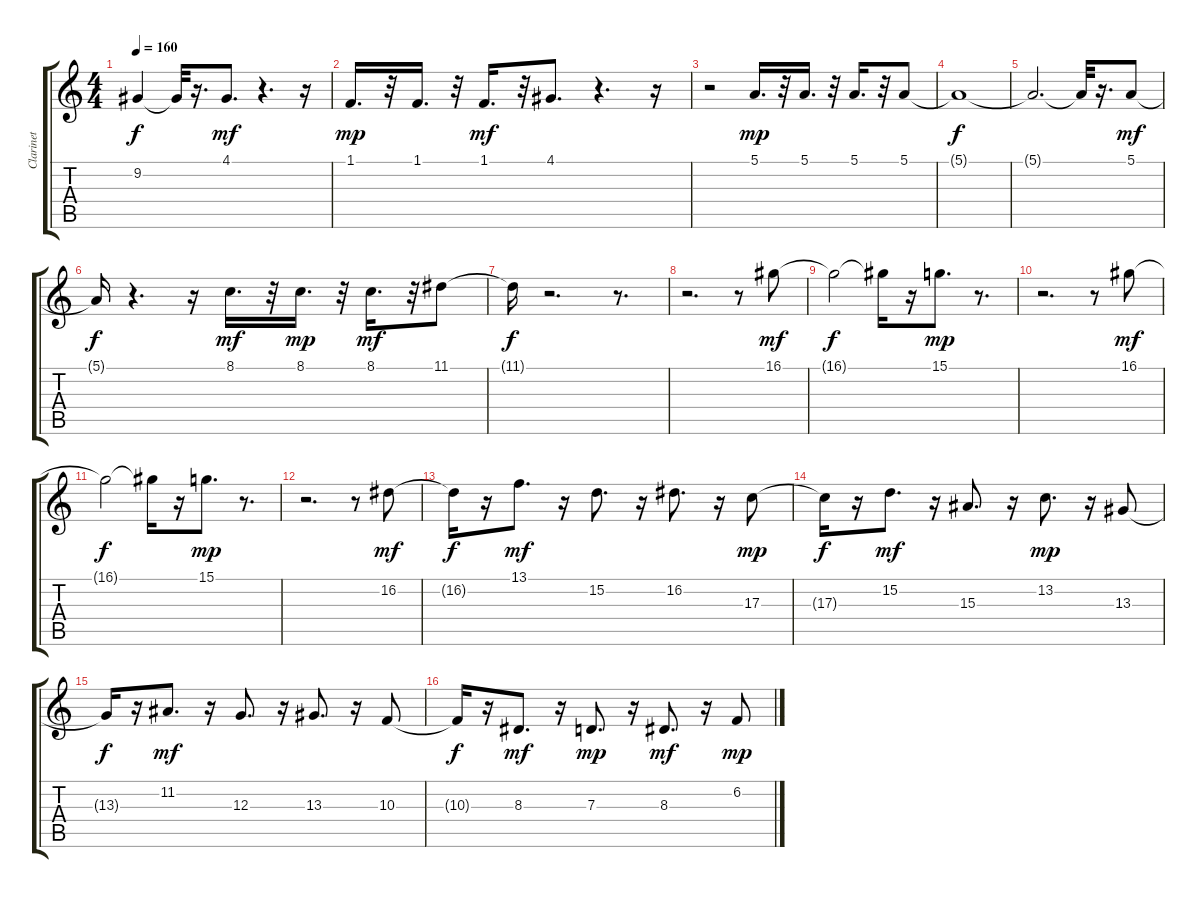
\track ("Clarinet" "Clarinet") {instrument clarinet}
\staff {score tabs}
\tuning (E4 B3 G3 D3 A2 E2) {hide}
\ts (4 4)
\tempo 160
\clef g2
\ks c
9.2{t}.4{dy f} 9.2{t}.32 r.16{d} 4.1.8{d dy mf} r.4{d} r.16 |
1.1.16{d dy mp} r.32 1.1.16{d} r.32 1.1.16{d dy mf} r.32 4.1.8{d} r.4{d} r.16 |
r.2 5.1.16{d dy mp} r.32 5.1.16{d} r.32 5.1.16{d} r.32 5.1.8 |
5.1{t}.1{dy f} |
5.1{t}.2{d} 5.1{t}.32 r.16{d} 5.1.8{dy mf} |
5.1{t}.16{dy f} r.4{d} r.16 8.1.16{d dy mf} r.32 8.1.16{d dy mp} r.32 8.1.16{d dy mf} r.32 11.1.8 |
11.1{t}.16{dy f} r.2{d} r.8{d} |
r.2{d} r.8 16.1.8{dy mf} |
16.1{t}.2{dy f} 16.1{t}.16 r.16 15.1.8{d dy mp} r.8{d} |
r.2{d} r.8 16.1.8{dy mf} |
16.1{t}.2{dy f} 16.1{t}.16 r.16 15.1.8{d dy mp} r.8{d} |
r.2{d} r.8 16.2.8{dy mf} |
16.2{t}.16{dy f} r.16 13.1.8{d dy mf} r.16 15.2.8{d} r.16 16.2.8{d} r.16 17.3.8{dy mp} |
17.3{t}.16{dy f} r.16 15.2.8{d dy mf} r.16 15.3.8{d} r.16 13.2.8{d dy mp} r.16 13.3.8 |
13.3{t}.16{dy f} r.16 11.2.8{d dy mf} r.16 12.3.8{d} r.16 13.3.8{d} r.16 10.3.8 |
10.3{t}.16{dy f} r.16 8.3.8{d dy mf} r.16 7.3.8{d dy mp} r.16 8.3.8{d dy mf} r.16 6.2.8{dy mp}
